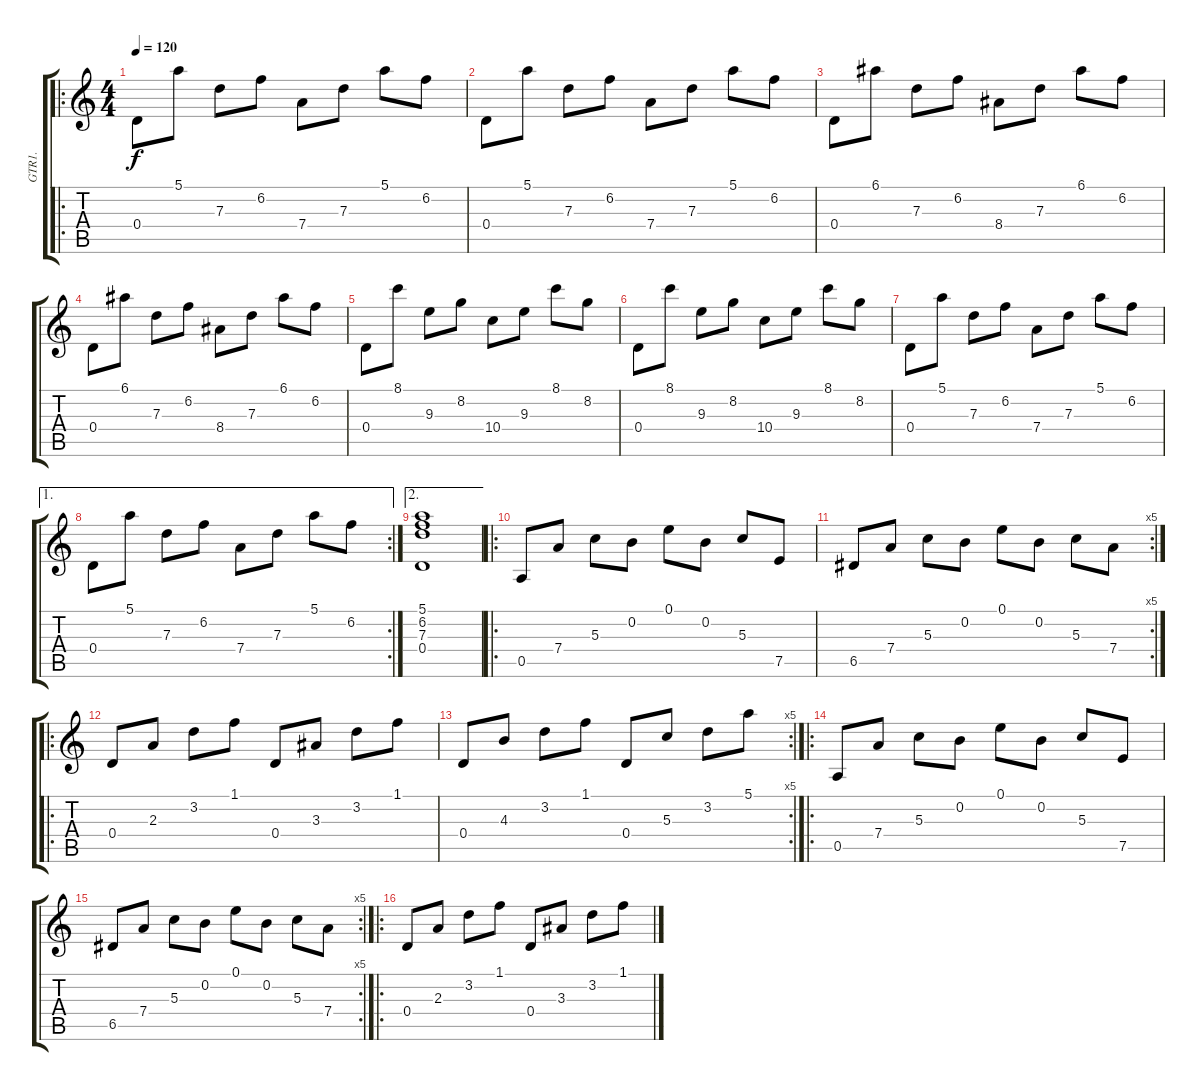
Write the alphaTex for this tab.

\track ("GTR1." "GTR1.") {instrument acousticguitarsteel}
\staff {score tabs}
\tuning (E4 B3 G3 D3 A2 E2) {hide}
\ro
\ts (4 4)
\tempo 120
\clef g2
\ks c
0.4.8{dy f instrument acousticguitarsteel} 5.1.8 7.3.8 6.2.8 7.4.8 7.3.8 5.1.8 6.2.8 |
0.4.8 5.1.8 7.3.8 6.2.8 7.4.8 7.3.8 5.1.8 6.2.8 |
0.4.8 6.1.8 7.3.8 6.2.8 8.4.8 7.3.8 6.1.8 6.2.8 |
0.4.8 6.1.8 7.3.8 6.2.8 8.4.8 7.3.8 6.1.8 6.2.8 |
0.4.8 8.1.8 9.3.8 8.2.8 10.4.8 9.3.8 8.1.8 8.2.8 |
0.4.8 8.1.8 9.3.8 8.2.8 10.4.8 9.3.8 8.1.8 8.2.8 |
0.4.8 5.1.8 7.3.8 6.2.8 7.4.8 7.3.8 5.1.8 6.2.8 |
\ae 1
\rc 2
0.4.8 5.1.8 7.3.8 6.2.8 7.4.8 7.3.8 5.1.8 6.2.8 |
\ae 2
(5.1 6.2 7.3 0.4).1 |
\ro
0.5.8 7.4.8 5.3.8 0.2.8 0.1.8 0.2.8 5.3.8 7.5.8 |
\rc 5
6.5.8 7.4.8 5.3.8 0.2.8 0.1.8 0.2.8 5.3.8 7.4.8 |
\ro
0.4.8 2.3.8 3.2.8 1.1.8 0.4.8 3.3.8 3.2.8 1.1.8 |
\rc 5
0.4.8 4.3.8 3.2.8 1.1.8 0.4.8 5.3.8 3.2.8 5.1.8 |
\ro
0.5.8 7.4.8 5.3.8 0.2.8 0.1.8 0.2.8 5.3.8 7.5.8 |
\rc 5
6.5.8 7.4.8 5.3.8 0.2.8 0.1.8 0.2.8 5.3.8 7.4.8 |
\ro
0.4.8 2.3.8 3.2.8 1.1.8 0.4.8 3.3.8 3.2.8 1.1.8
